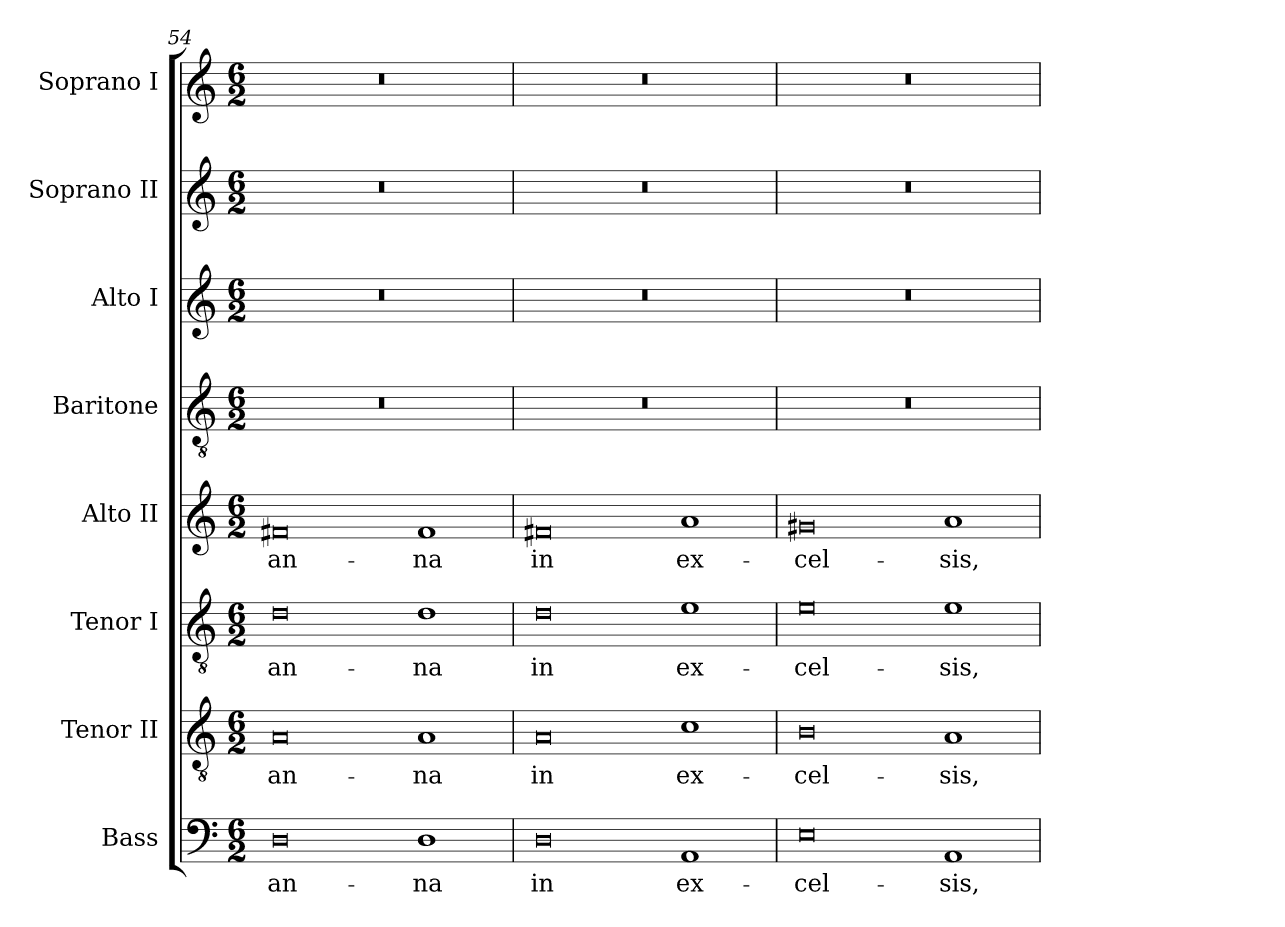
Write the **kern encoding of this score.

**kern	**text	**kern	**text	**kern	**text	**kern	**text	**kern	**kern	**kern	**kern
*part8	*part8	*part7	*part7	*part6	*part6	*part5	*part5	*part4	*part3	*part2	*part1
*staff8	*staff8	*staff7	*staff7	*staff6	*staff6	*staff5	*staff5	*staff4	*staff3	*staff2	*staff1
*I"Bass	*	*I"Tenor II	*	*I"Tenor I	*	*I"Alto II	*	*I"Baritone	*I"Alto I	*I"Soprano II	*I"Soprano I
*clefF4	*	*clefGv2	*	*clefGv2	*	*clefG2	*	*clefGv2	*clefG2	*clefG2	*clefG2
*ITrd7c12	*	*ITrd7c12	*	*ITrd7c12	*	*	*	*ITrd7c12	*	*	*
*k[]	*	*k[]	*	*k[]	*	*k[]	*	*k[]	*k[]	*k[]	*k[]
*C:	*	*C:	*	*C:	*	*C:	*	*C:	*C:	*C:	*C:
*M6/2	*	*M6/2	*	*M6/2	*	*M6/2	*	*M6/2	*M6/2	*M6/2	*M6/2
=54	=54	=54	=54	=54	=54	=54	=54	=54	=54	=54	=54
!	!LO:LY:b:color=#000000	!	!	!	!	!	!	!	!	!	!
!	!	!	!LO:LY:b:color=#000000	!	!	!	!	!	!	!	!
!	!	!	!	!	!LO:LY:b:color=#000000	!	!	!	!	!	!
!	!	!	!	!	!	!	!LO:LY:b:color=#000000	!LO:N:vis=1	!LO:N:vis=1	!LO:N:vis=1	!LO:N:vis=1
0DDi	-an-	0AAi	-an-	0Di	-an-	0f#Xi	-an-	0.r	0.r	0.r	0.r
!	!LO:LY:b:color=#000000	!	!	!	!	!	!	!	!	!	!
!	!	!	!LO:LY:b:color=#000000	!	!	!	!	!	!	!	!
!	!	!	!	!	!LO:LY:b:color=#000000	!	!	!	!	!	!
!	!	!	!	!	!	!	!LO:LY:b:color=#000000	!	!	!	!
1DDi	-na	1AAi	-na	1Di	-na	1f#i	-na	.	.	.	.
=55	=55	=55	=55	=55	=55	=55	=55	=55	=55	=55	=55
!	!LO:LY:b:color=#000000	!	!	!	!	!	!	!	!	!	!
!	!	!	!LO:LY:b:color=#000000	!	!	!	!	!	!	!	!
!	!	!	!	!	!LO:LY:b:color=#000000	!	!	!	!	!	!
!	!	!	!	!	!	!	!LO:LY:b:color=#000000	!LO:N:vis=1	!LO:N:vis=1	!LO:N:vis=1	!LO:N:vis=1
0DDi	in	0AAi	in	0Di	in	0f#Xi	in	0.r	0.r	0.r	0.r
!	!LO:LY:b:color=#000000	!	!	!	!	!	!	!	!	!	!
!	!	!	!LO:LY:b:color=#000000	!	!	!	!	!	!	!	!
!	!	!	!	!	!LO:LY:b:color=#000000	!	!	!	!	!	!
!	!	!	!	!	!	!	!LO:LY:b:color=#000000	!	!	!	!
1AAAi	ex-	1Ci	ex-	1Ei	ex-	1ai	ex-	.	.	.	.
=56	=56	=56	=56	=56	=56	=56	=56	=56	=56	=56	=56
!	!LO:LY:b:color=#000000	!	!	!	!	!	!	!	!	!	!
!	!	!	!LO:LY:b:color=#000000	!	!	!	!	!	!	!	!
!	!	!	!	!	!LO:LY:b:color=#000000	!	!	!	!	!	!
!	!	!	!	!	!	!	!LO:LY:b:color=#000000	!LO:N:vis=1	!LO:N:vis=1	!LO:N:vis=1	!LO:N:vis=1
0EEi	-cel-	0BBi	-cel-	0Ei	-cel-	0g#Xi	-cel-	0.r	0.r	0.r	0.r
!	!LO:LY:b:color=#000000	!	!	!	!	!	!	!	!	!	!
!	!	!	!LO:LY:b:color=#000000	!	!	!	!	!	!	!	!
!	!	!	!	!	!LO:LY:b:color=#000000	!	!	!	!	!	!
!	!	!	!	!	!	!	!LO:LY:b:color=#000000	!	!	!	!
1AAAi	-sis,	1AAi	-sis,	1Ei	-sis,	1ai	-sis,	.	.	.	.
=	=	=	=	=	=	=	=	=	=	=	=
*-	*-	*-	*-	*-	*-	*-	*-	*-	*-	*-	*-
